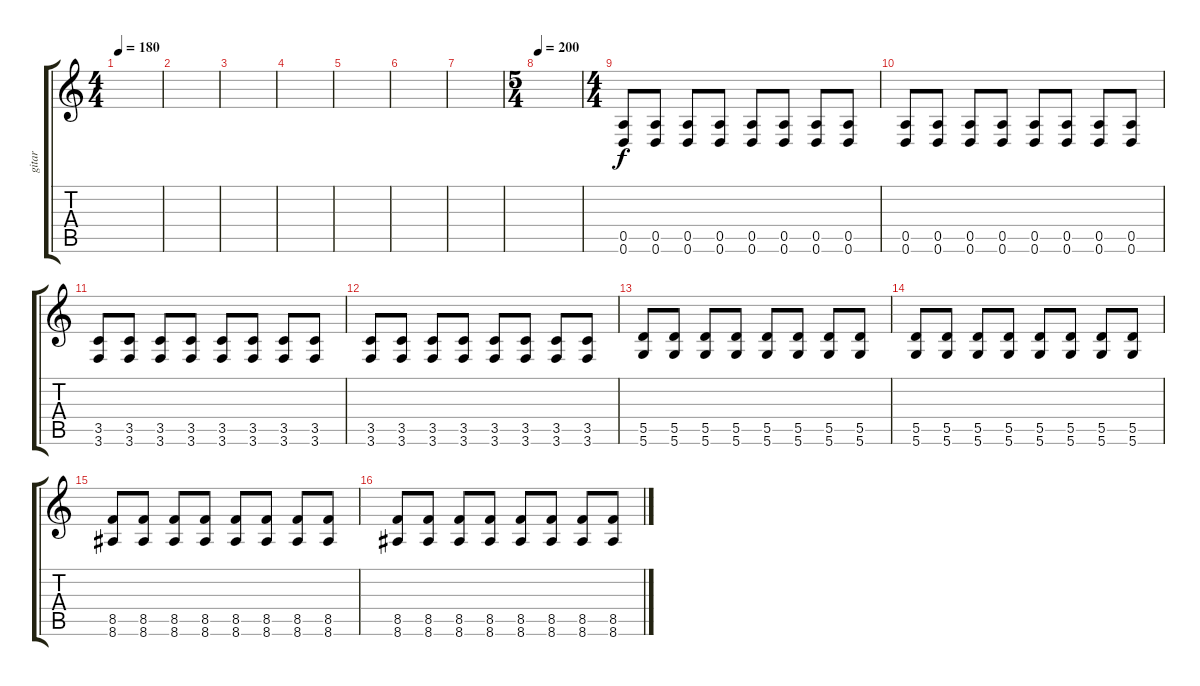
\track ("gitar" "gitar") {instrument distortionguitar}
\staff {score tabs}
\tuning (E4 B3 G3 D3 A2 D2) {hide}
\ts (4 4)
\tempo 180
\clef g2
\ks c
|
|
|
|
|
|
|
\ts (5 4)
\tempo 200
|
\ts (4 4)
(0.5 0.6).8 (0.5 0.6).8 (0.5 0.6).8 (0.5 0.6).8 (0.5 0.6).8 (0.5 0.6).8 (0.5 0.6).8 (0.5 0.6).8 |
(0.5 0.6).8 (0.5 0.6).8 (0.5 0.6).8 (0.5 0.6).8 (0.5 0.6).8 (0.5 0.6).8 (0.5 0.6).8 (0.5 0.6).8 |
(3.5 3.6).8 (3.5 3.6).8 (3.5 3.6).8 (3.5 3.6).8 (3.5 3.6).8 (3.5 3.6).8 (3.5 3.6).8 (3.5 3.6).8 |
(3.5 3.6).8 (3.5 3.6).8 (3.5 3.6).8 (3.5 3.6).8 (3.5 3.6).8 (3.5 3.6).8 (3.5 3.6).8 (3.5 3.6).8 |
(5.5 5.6).8 (5.5 5.6).8 (5.5 5.6).8 (5.5 5.6).8 (5.5 5.6).8 (5.5 5.6).8 (5.5 5.6).8 (5.5 5.6).8 |
(5.5 5.6).8 (5.5 5.6).8 (5.5 5.6).8 (5.5 5.6).8 (5.5 5.6).8 (5.5 5.6).8 (5.5 5.6).8 (5.5 5.6).8 |
(8.5 8.6).8 (8.5 8.6).8 (8.5 8.6).8 (8.5 8.6).8 (8.5 8.6).8 (8.5 8.6).8 (8.5 8.6).8 (8.5 8.6).8 |
(8.5 8.6).8 (8.5 8.6).8 (8.5 8.6).8 (8.5 8.6).8 (8.5 8.6).8 (8.5 8.6).8 (8.5 8.6).8 (8.5 8.6).8
